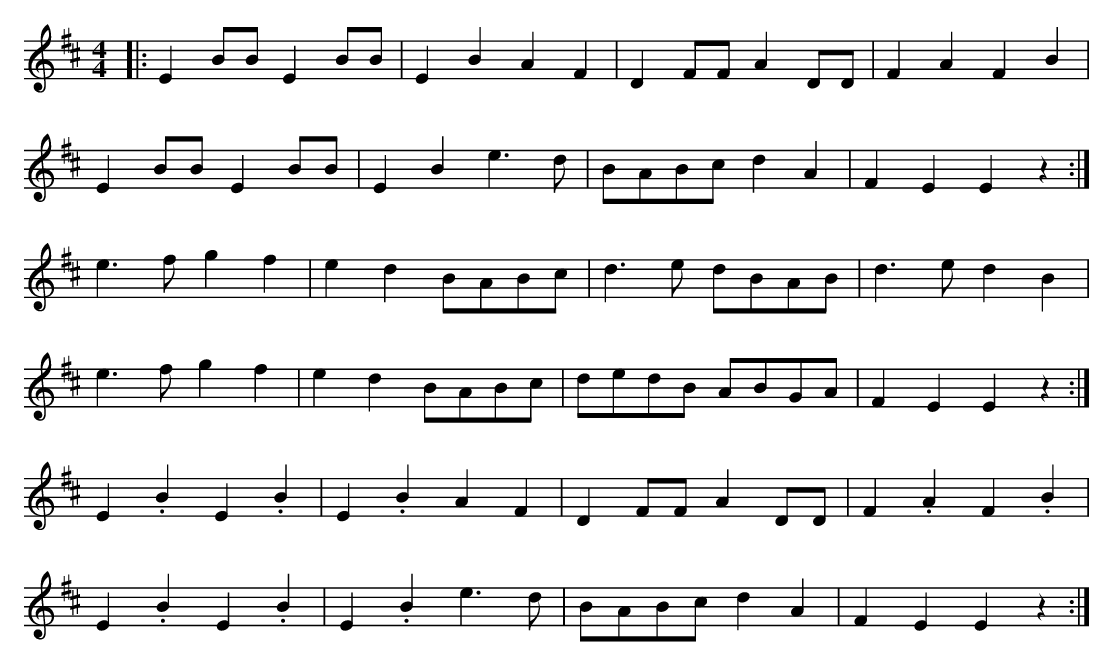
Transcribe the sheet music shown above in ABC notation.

X:1
M:4/4
K:Edor
|:E2 BB E2 BB|E2B2 A2F2|D2 FF A2 DD|F2A2 F2B2|
E2 BB E2 BB|E2B2 e3 d|BABc d2A2|F2E2 E2 z2:|
e3 f g2f2|e2d2 BABc|d3 e dBAB|d3 e d2 B2|
e3 f g2f2|e2d2 BABc|dedB ABGA|F2E2 E2 z2:|
E2 .B2 E2 .B2|E2 .B2 A2F2|D2 FF A2 DD|F2 .A2 F2 .B2|
E2 .B2 E2 .B2|E2 .B2 e3 d|BABc d2A2|F2E2 E2 z2:|
